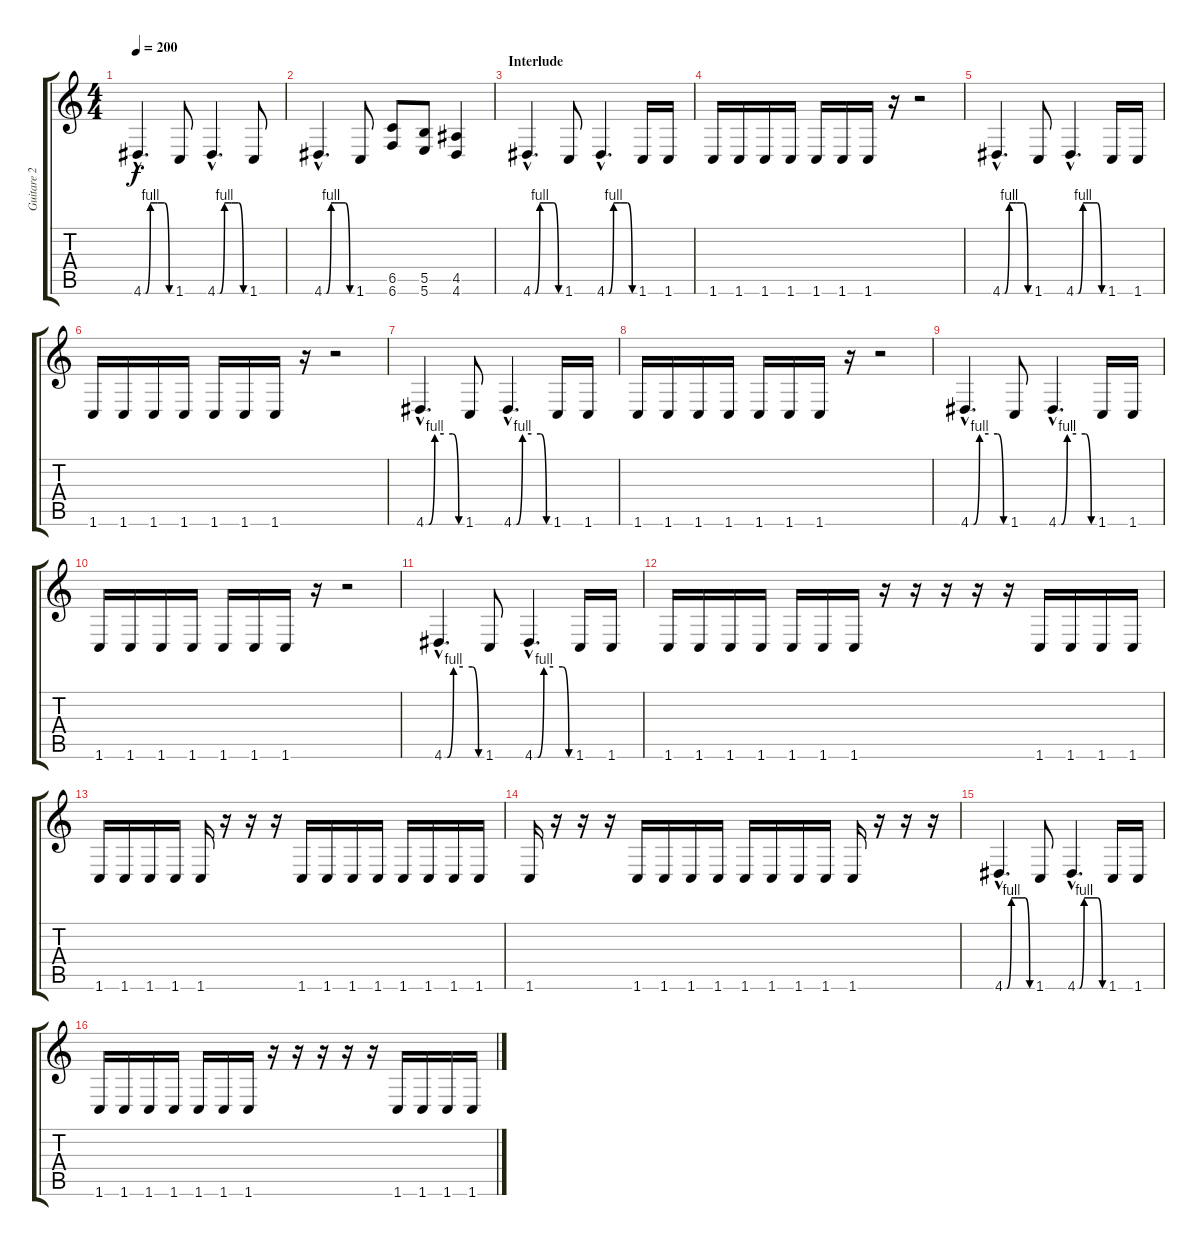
\track ("Guitare 2" "Guitare 2") {instrument distortionguitar}
\staff {score tabs}
\tuning (Db4 Ab3 E3 B2 Gb2 B1) {hide}
\ts (4 4)
\tempo 200
\clef g2
\ks c
4.6{be (custom 0 0 5 0 15 4 30 4 45 4 55 0 60 0) hac}.4{d dy f} 1.6.8 4.6{be (custom 0 0 5 0 15 4 30 4 45 4 55 0 60 0) hac}.4{d} 1.6.8 |
4.6{be (custom 0 0 5 0 15 4 30 4 45 4 55 0 60 0) hac}.4{d} 1.6.8 (6.5 6.6).8 (5.5 5.6).8 (4.5 4.6).4 |
\section ("" "Interlude")
4.6{be (custom 0 0 5 0 15 4 30 4 45 4 55 0 60 0) hac}.4{d} 1.6.8 4.6{be (custom 0 0 5 0 15 4 30 4 45 4 55 0 60 0) hac}.4{d} 1.6.16 1.6.16 |
1.6.16 1.6.16 1.6.16 1.6.16 1.6.16 1.6.16 1.6.16 r.16 r.2 |
4.6{be (custom 0 0 5 0 15 4 30 4 45 4 55 0 60 0) hac}.4{d} 1.6.8 4.6{be (custom 0 0 5 0 15 4 30 4 45 4 55 0 60 0) hac}.4{d} 1.6.16 1.6.16 |
1.6.16 1.6.16 1.6.16 1.6.16 1.6.16 1.6.16 1.6.16 r.16 r.2 |
4.6{be (custom 0 0 5 0 15 4 30 4 45 4 55 0 60 0) hac}.4{d} 1.6.8 4.6{be (custom 0 0 5 0 15 4 30 4 45 4 55 0 60 0) hac}.4{d} 1.6.16 1.6.16 |
1.6.16 1.6.16 1.6.16 1.6.16 1.6.16 1.6.16 1.6.16 r.16 r.2 |
4.6{be (custom 0 0 5 0 15 4 30 4 45 4 55 0 60 0) hac}.4{d} 1.6.8 4.6{be (custom 0 0 5 0 15 4 30 4 45 4 55 0 60 0) hac}.4{d} 1.6.16 1.6.16 |
1.6.16 1.6.16 1.6.16 1.6.16 1.6.16 1.6.16 1.6.16 r.16 r.2 |
\section ("" "")
4.6{be (custom 0 0 5 0 15 4 30 4 45 4 55 0 60 0) hac}.4{d} 1.6.8 4.6{be (custom 0 0 5 0 15 4 30 4 45 4 55 0 60 0) hac}.4{d} 1.6.16 1.6.16 |
1.6.16 1.6.16 1.6.16 1.6.16 1.6.16 1.6.16 1.6.16 r.16 r.16 r.16 r.16 r.16 1.6.16 1.6.16 1.6.16 1.6.16 |
1.6.16 1.6.16 1.6.16 1.6.16 1.6.16 r.16 r.16 r.16 1.6.16 1.6.16 1.6.16 1.6.16 1.6.16 1.6.16 1.6.16 1.6.16 |
1.6.16 r.16 r.16 r.16 1.6.16 1.6.16 1.6.16 1.6.16 1.6.16 1.6.16 1.6.16 1.6.16 1.6.16 r.16 r.16 r.16 |
4.6{be (custom 0 0 5 0 15 4 30 4 45 4 55 0 60 0) hac}.4{d} 1.6.8 4.6{be (custom 0 0 5 0 15 4 30 4 45 4 55 0 60 0) hac}.4{d} 1.6.16 1.6.16 |
1.6.16 1.6.16 1.6.16 1.6.16 1.6.16 1.6.16 1.6.16 r.16 r.16 r.16 r.16 r.16 1.6.16 1.6.16 1.6.16 1.6.16
